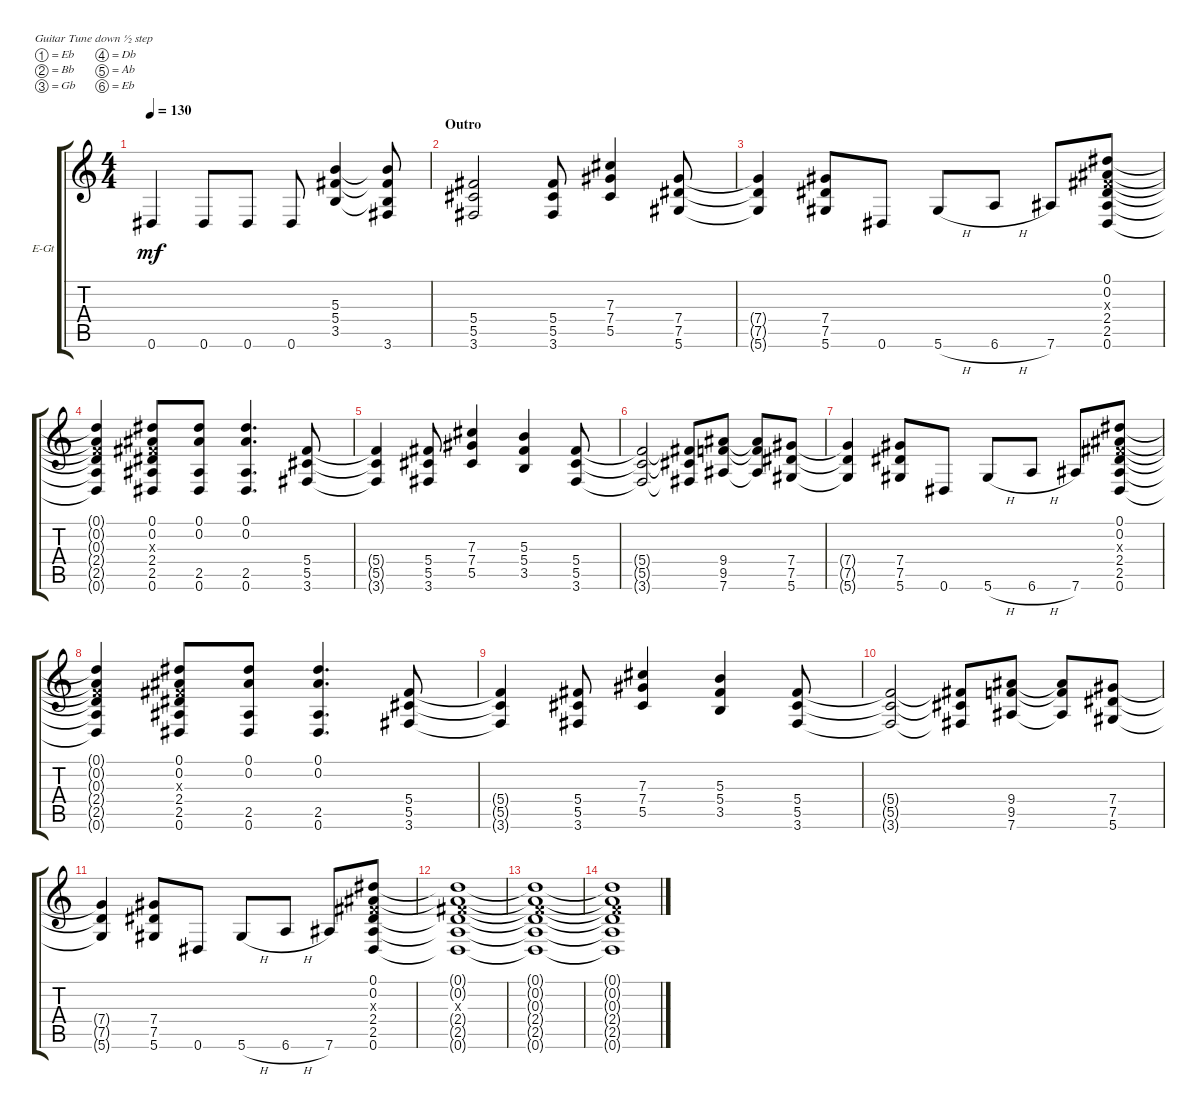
\defaultSystemsLayout 4
\bracketExtendMode groupsimilarinstruments
\firstSystemTrackNameOrientation horizontal
\otherSystemsTrackNameOrientation horizontal
\track ("Electric Guitar1" "E-Gt") {instrument distortionguitar}
\staff {score tabs}
\tuning (Eb4 Bb3 Gb3 Db3 Ab2 Eb2)
\ts (4 4)
\tempo 130
\clef g2
\ks c
0.6.4{dy mf} 0.6.8 0.6.8 0.6.8 (3.5 5.4 5.3).4 (3.6 3.5{t} 5.4{t} 5.3{t}).8 |
\section ("" "Outro")
(3.6 5.5 5.4).2 (3.6 5.5 5.4).8 (5.5 7.4 7.3).4 (5.6 7.5 7.4).8 |
(5.6{t} 7.5{t} 7.4{t}).4 (5.6 7.5 7.4).8 0.6.8 5.6{h}.8 6.6{h}.8 7.6.8 (0.6 2.5 2.4 0.3{x} 0.2 0.1).8 |
(0.6{t} 2.5{t} 2.4{t} 0.3{x t} 0.2{t} 0.1{t}).4 (0.6 2.5 2.4 0.3{x} 0.2 0.1).8 (0.1 0.2 2.5 0.6).8 (0.2 0.1 0.6 2.5).4{d} (3.6 5.5 5.4).8 |
(3.6{t} 5.5{t} 5.4{t}).4 (3.6 5.5 5.4).8 (5.5 7.4 7.3).4 (3.5 5.4 5.3).4 (3.6 5.5 5.4).8 |
(3.6{t} 5.5{t} 5.4{t}).2 (3.6{t} 5.5{t} 5.4{t}).8 (9.5 9.4 7.6).8 (7.6{t} 9.5{t} 9.4{t}).8 (5.6 7.5 7.4).8 |
(5.6{t} 7.5{t} 7.4{t}).4 (5.6 7.5 7.4).8 0.6.8 5.6{h}.8 6.6{h}.8 7.6.8 (0.6 2.5 2.4 0.3{x} 0.2 0.1).8 |
(0.6{t} 2.5{t} 2.4{t} 0.3{x t} 0.2{t} 0.1{t}).4 (0.6 2.5 2.4 0.3{x} 0.2 0.1).8 (0.1 0.2 2.5 0.6).8 (0.2 0.1 0.6 2.5).4{d} (3.6 5.5 5.4).8 |
(3.6{t} 5.5{t} 5.4{t}).4 (3.6 5.5 5.4).8 (5.5 7.4 7.3).4 (3.5 5.4 5.3).4 (3.6 5.5 5.4).8 |
(3.6{t} 5.5{t} 5.4{t}).2 (3.6{t} 5.5{t} 5.4{t}).8 (9.5 9.4 7.6).8 (7.6{t} 9.5{t} 9.4{t}).8 (5.6 7.5 7.4).8 |
(5.6{t} 7.5{t} 7.4{t}).4 (5.6 7.5 7.4).8 0.6.8 5.6{h}.8 6.6{h}.8 7.6.8 (0.6 2.5 2.4 0.3{x} 0.2 0.1).8 |
(2.5{t} 0.6{t} 2.4{t} 0.3{x} 0.2{t} 0.1{t}).1 |
(2.5{t} 0.6{t} 2.4{t} 0.3{x t} 0.2{t} 0.1{t}).1 |
(2.5{t} 0.6{t} 2.4{t} 0.3{x t} 0.2{t} 0.1{t}).1
